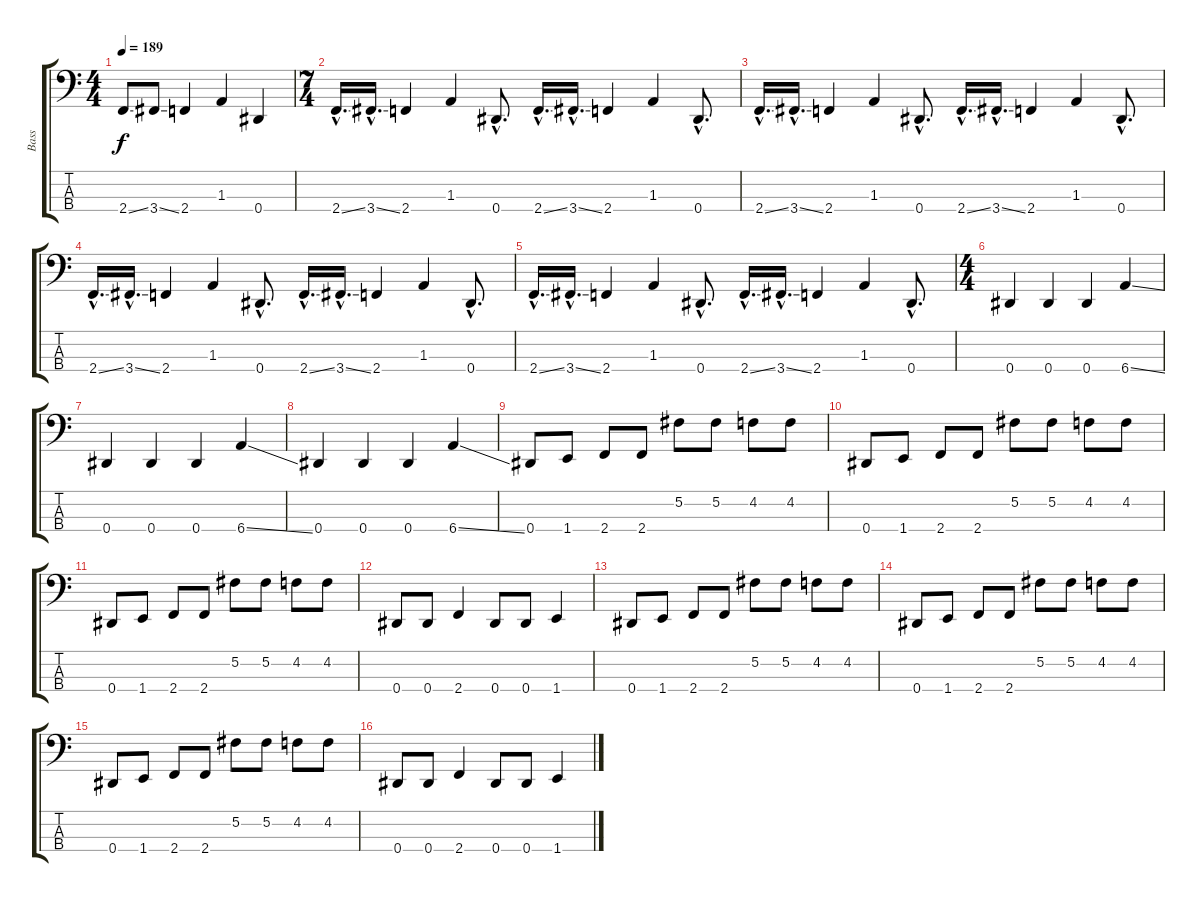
\track ("Bass" "Bass") {instrument electricbasspick}
\staff {score tabs}
\tuning (Gb2 Db2 Ab1 Eb1) {hide}
\ts (4 4)
\tempo 189
\clef f4
\ks c
2.4{ss}.8{dy f} 3.4{ss}.8 2.4.4 1.3.4 0.4.4 |
\ts (7 4)
2.4{ss hac}.16{d} 3.4{ss hac}.16{d} 2.4.4 1.3.4 0.4{hac}.8{d} 2.4{ss hac}.16{d} 3.4{ss hac}.16{d} 2.4.4 1.3.4 0.4{hac}.8{d} |
2.4{ss hac}.16{d} 3.4{ss hac}.16{d} 2.4.4 1.3.4 0.4{hac}.8{d} 2.4{ss hac}.16{d} 3.4{ss hac}.16{d} 2.4.4 1.3.4 0.4{hac}.8{d} |
2.4{ss hac}.16{d} 3.4{ss hac}.16{d} 2.4.4 1.3.4 0.4{hac}.8{d} 2.4{ss hac}.16{d} 3.4{ss hac}.16{d} 2.4.4 1.3.4 0.4{hac}.8{d} |
2.4{ss hac}.16{d} 3.4{ss hac}.16{d} 2.4.4 1.3.4 0.4{hac}.8{d} 2.4{ss hac}.16{d} 3.4{ss hac}.16{d} 2.4.4 1.3.4 0.4{hac}.8{d} |
\ts (4 4)
0.4.4 0.4.4 0.4.4 6.4{ss}.4 |
0.4.4 0.4.4 0.4.4 6.4{ss}.4 |
0.4.4 0.4.4 0.4.4 6.4{ss}.4 |
0.4.8 1.4.8 2.4.8 2.4.8 5.2.8 5.2.8 4.2.8 4.2.8 |
0.4.8 1.4.8 2.4.8 2.4.8 5.2.8 5.2.8 4.2.8 4.2.8 |
0.4.8 1.4.8 2.4.8 2.4.8 5.2.8 5.2.8 4.2.8 4.2.8 |
0.4.8 0.4.8 2.4.4 0.4.8 0.4.8 1.4.4 |
0.4.8 1.4.8 2.4.8 2.4.8 5.2.8 5.2.8 4.2.8 4.2.8 |
0.4.8 1.4.8 2.4.8 2.4.8 5.2.8 5.2.8 4.2.8 4.2.8 |
0.4.8 1.4.8 2.4.8 2.4.8 5.2.8 5.2.8 4.2.8 4.2.8 |
0.4.8 0.4.8 2.4.4 0.4.8 0.4.8 1.4.4
